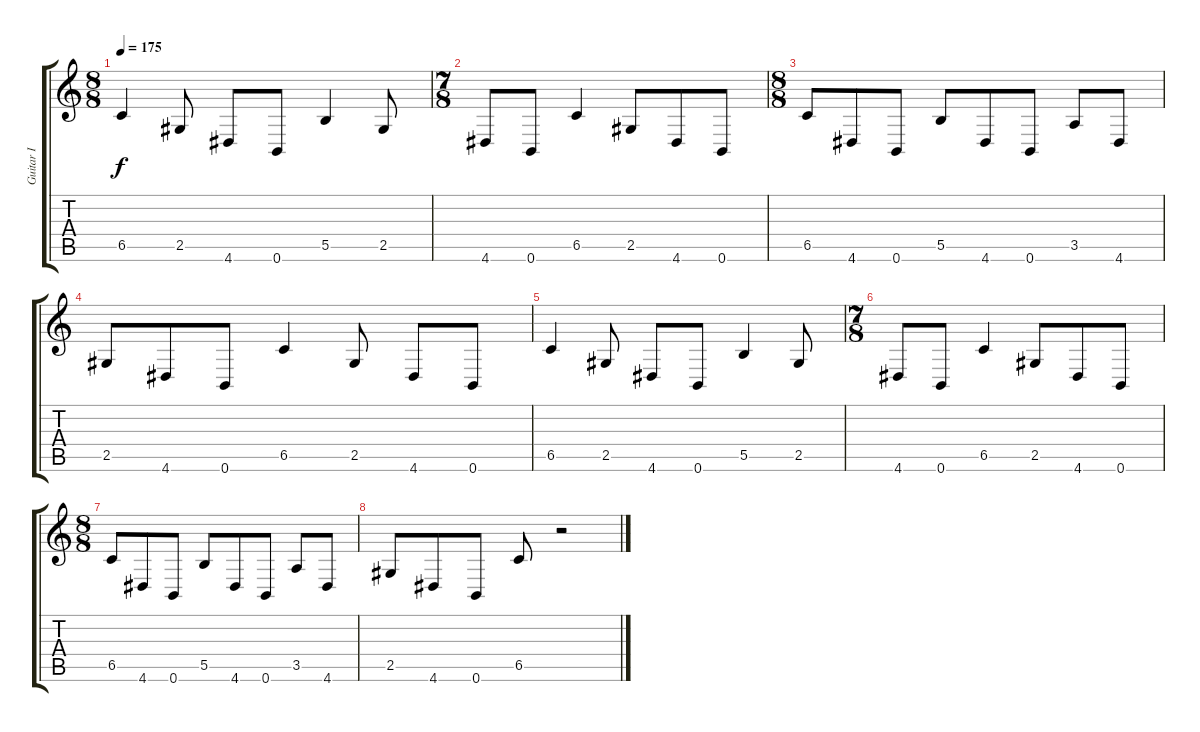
\track ("Guitar I" "Guitar I") {instrument distortionguitar}
\staff {score tabs}
\tuning (Db4 Ab3 E3 B2 Gb2 B1) {hide}
\ts (8 8)
\tempo 175
\clef g2
\ks c
6.5.4{dy f} 2.5.8 4.6.8 0.6.8 5.5.4 2.5.8 |
\ts (7 8)
4.6.8 0.6.8 6.5.4 2.5.8 4.6.8 0.6.8 |
\ts (8 8)
6.5.8 4.6.8 0.6.8 5.5.8 4.6.8 0.6.8 3.5.8 4.6.8 |
2.5.8 4.6.8 0.6.8 6.5.4 2.5.8 4.6.8 0.6.8 |
6.5.4 2.5.8 4.6.8 0.6.8 5.5.4 2.5.8 |
\ts (7 8)
4.6.8 0.6.8 6.5.4 2.5.8 4.6.8 0.6.8 |
\ts (8 8)
6.5.8 4.6.8 0.6.8 5.5.8 4.6.8 0.6.8 3.5.8 4.6.8 |
2.5.8 4.6.8 0.6.8 6.5.8 r.2
